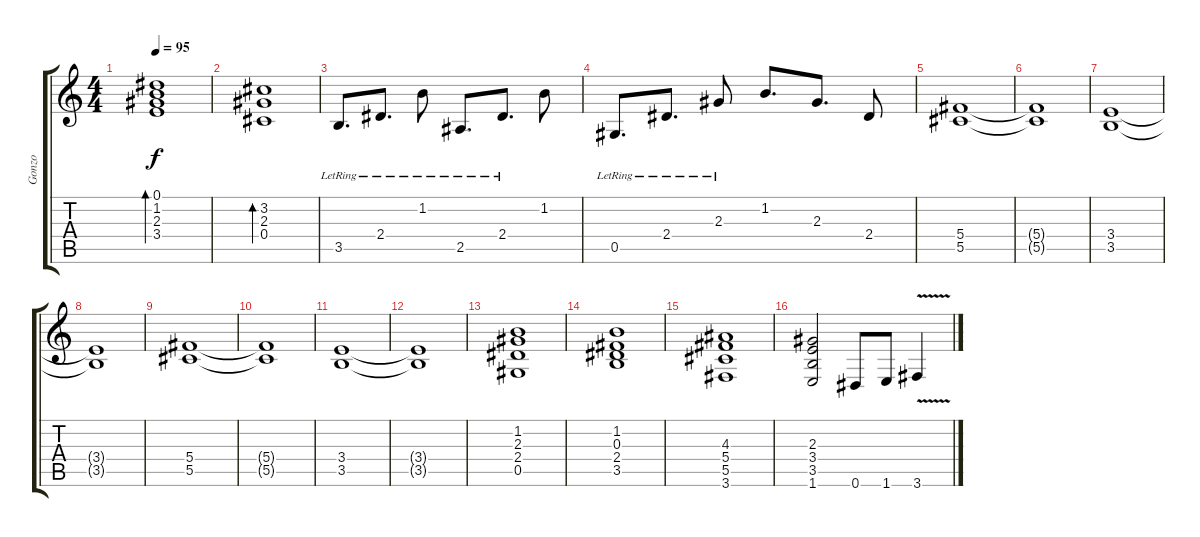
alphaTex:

\track ("Gonzo" "Gonzo") {instrument electricguitarclean}
\staff {score tabs}
\tuning (Eb4 Bb3 Gb3 Db3 Ab2 Eb2) {hide}
\ts (4 4)
\tempo 95
\clef g2
\ks c
(0.1 1.2 2.3 3.4).1{bd 30 dy f volume 16 instrument electricguitarclean} |
(3.2 2.3 0.4).1{bd 30} |
3.5{lr}.8{d} 2.4{lr}.8{d} 1.2{lr}.8 2.5{lr}.8{d} 2.4{lr}.8{d} 1.2.8 |
0.5{lr}.8{d} 2.4{lr}.8{d} 2.3{lr}.8 1.2.8{d} 2.3.8{d} 2.4.8 |
(5.4 5.5).1 |
(5.4{t} 5.5{t}).1 |
(3.4 3.5).1 |
(3.4{t} 3.5{t}).1 |
(5.4 5.5).1 |
(5.4{t} 5.5{t}).1 |
(3.4 3.5).1 |
(3.4{t} 3.5{t}).1 |
(1.2 2.3 2.4 0.5).1{volume 15 instrument electricguitarclean} |
(1.2 0.3 2.4 3.5).1 |
(4.3 5.4 5.5 3.6).1 |
(2.3 3.4 3.5 1.6).2 0.6.8 1.6.8 3.6{v}.4
